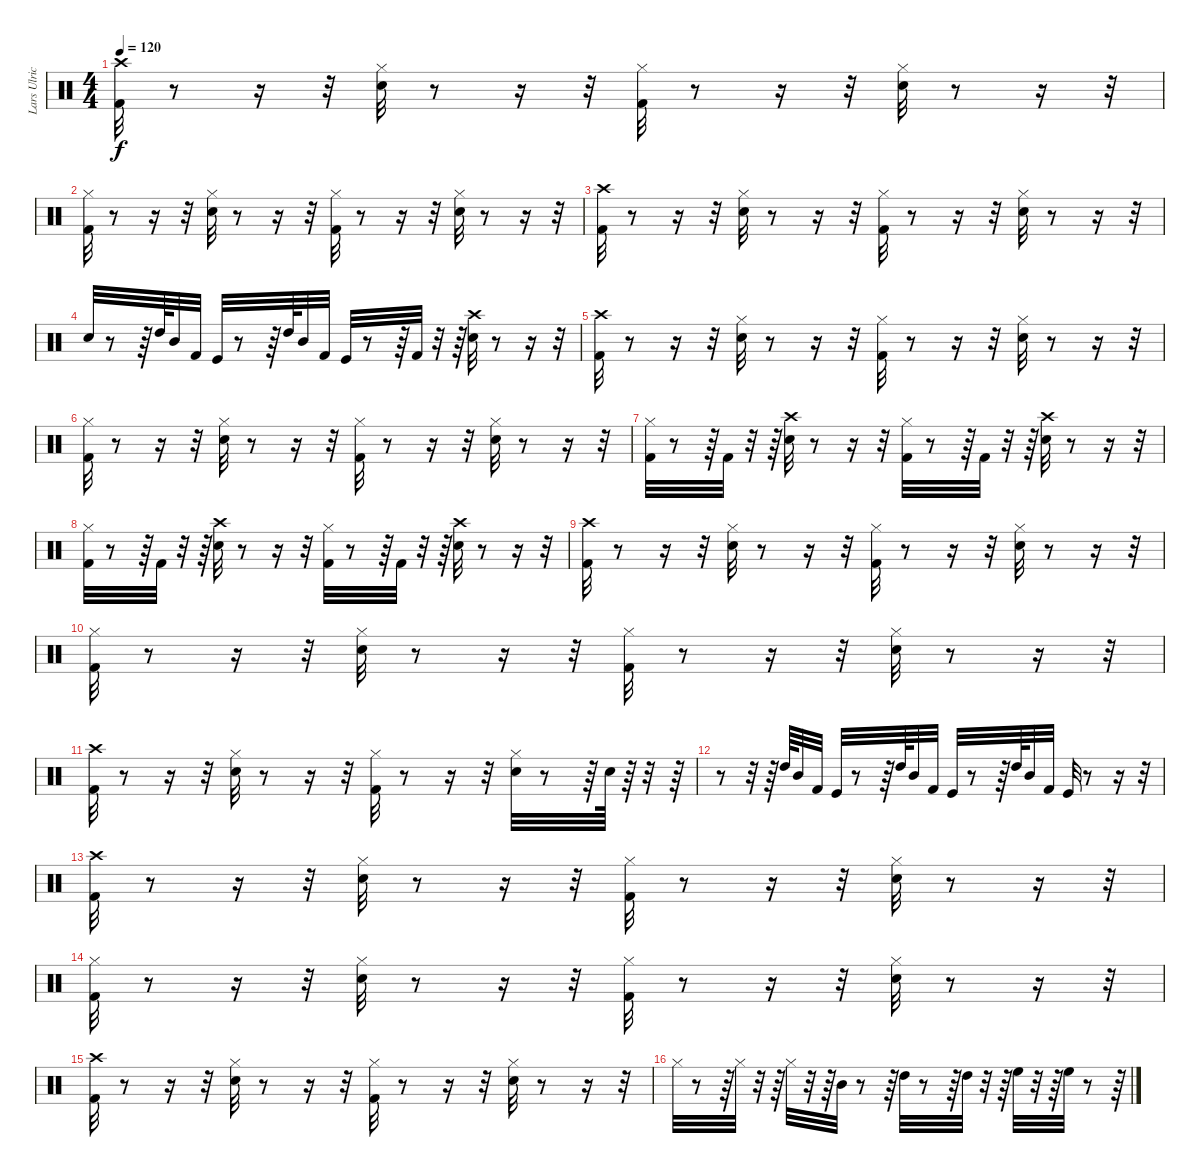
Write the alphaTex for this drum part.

\track ("Lars Ulrich" "Lars Ulric") {instrument percussion}
\staff {score}
\articulation defaults
\ts (4 4)
\tempo 120
\clef neutral
\ks c
("Kick (hit) 2" "Crash high (hit)").32{dy f} r.8 r.16 r.32 ("Snare (hit) 2" "Hi-Hat (closed)").32 r.8 r.16 r.32 ("Kick (hit) 2" "Hi-Hat (closed)").32 r.8 r.16 r.32 ("Snare (hit) 2" "Hi-Hat (closed)").32 r.8 r.16 r.32 |
("Kick (hit) 2" "Hi-Hat (closed)").32 r.8 r.16 r.32 ("Snare (hit) 2" "Hi-Hat (closed)").32 r.8 r.16 r.32 ("Kick (hit) 2" "Hi-Hat (closed)").32 r.8 r.16 r.32 ("Snare (hit) 2" "Hi-Hat (closed)").32 r.8 r.16 r.32 |
("Kick (hit) 2" "Crash high (hit)").32 r.8 r.16 r.32 ("Hi-Hat (closed)" "Snare (hit) 2").32 r.8 r.16 r.32 ("Hi-Hat (closed)" "Kick (hit) 2").32 r.8 r.16 r.32 ("Hi-Hat (closed)" "Snare (hit) 2").32 r.8 r.16 r.32 |
"Snare (hit) 2".32 r.8 r.64 "High Tom (hit)".64 "Mid Tom (hit)".32 "Kick (hit) 2".32 "Kick (hit)".32 r.8 r.64 "High Tom (hit)".64 "Mid Tom (hit)".32 "Kick (hit) 2".32 "Kick (hit)".32 r.8 r.64 "Kick (hit) 2".32 r.32 r.64 ("Crash high (hit)" "Snare (hit) 2").32 r.8 r.16 r.32 |
("Kick (hit) 2" "Crash high (hit)").32 r.8 r.16 r.32 ("Hi-Hat (closed)" "Snare (hit) 2").32 r.8 r.16 r.32 ("Hi-Hat (closed)" "Kick (hit) 2").32 r.8 r.16 r.32 ("Hi-Hat (closed)" "Snare (hit) 2").32 r.8 r.16 r.32 |
("Kick (hit) 2" "Hi-Hat (closed)").32 r.8 r.16 r.32 ("Snare (hit) 2" "Hi-Hat (closed)").32 r.8 r.16 r.32 ("Kick (hit) 2" "Hi-Hat (closed)").32 r.8 r.16 r.32 ("Snare (hit) 2" "Hi-Hat (closed)").32 r.8 r.16 r.32 |
("Hi-Hat (closed)" "Kick (hit) 2").32 r.8 r.64 "Kick (hit) 2".32 r.32 r.64 ("Crash high (hit)" "Snare (hit) 2").32 r.8 r.16 r.32 ("Hi-Hat (closed)" "Kick (hit) 2").32 r.8 r.64 "Kick (hit) 2".32 r.32 r.64 ("Crash high (hit)" "Snare (hit) 2").32 r.8 r.16 r.32 |
("Kick (hit) 2" "Hi-Hat (closed)").32 r.8 r.64 "Kick (hit) 2".32 r.32 r.64 ("Snare (hit) 2" "Crash high (hit)").32 r.8 r.16 r.32 ("Hi-Hat (closed)" "Kick (hit) 2").32 r.8 r.64 "Kick (hit) 2".32 r.32 r.64 ("Crash high (hit)" "Snare (hit) 2").32 r.8 r.16 r.32 |
("Kick (hit) 2" "Crash high (hit)").32 r.8 r.16 r.32 ("Hi-Hat (closed)" "Snare (hit) 2").32 r.8 r.16 r.32 ("Hi-Hat (closed)" "Kick (hit) 2").32 r.8 r.16 r.32 ("Hi-Hat (closed)" "Snare (hit) 2").32 r.8 r.16 r.32 |
("Kick (hit) 2" "Hi-Hat (closed)").32 r.8 r.16 r.32 ("Snare (hit) 2" "Hi-Hat (closed)").32 r.8 r.16 r.32 ("Kick (hit) 2" "Hi-Hat (closed)").32 r.8 r.16 r.32 ("Snare (hit) 2" "Hi-Hat (closed)").32 r.8 r.16 r.32 |
("Crash high (hit)" "Kick (hit) 2").32 r.8 r.16 r.32 ("Hi-Hat (closed)" "Snare (hit) 2").32 r.8 r.16 r.32 ("Kick (hit) 2" "Hi-Hat (closed)").32 r.8 r.16 r.32 ("Hi-Hat (closed)" "Snare (hit) 2").32 r.8 r.64 "Snare (hit) 2".64 r.64 r.32 r.64 |
r.8 r.32 r.64 "High Tom (hit)".64 "Mid Tom (hit)".32 "Kick (hit) 2".32 "Kick (hit)".32 r.8 r.64 "High Tom (hit)".64 "Mid Tom (hit)".32 "Kick (hit) 2".32 "Kick (hit)".32 r.8 r.64 "High Tom (hit)".64 "Mid Tom (hit)".32 "Kick (hit) 2".32 "Kick (hit)".32 r.8 r.16 r.32 |
("Kick (hit) 2" "Crash high (hit)").32 r.8 r.16 r.32 ("Snare (hit) 2" "Hi-Hat (closed)").32 r.8 r.16 r.32 ("Kick (hit) 2" "Hi-Hat (closed)").32 r.8 r.16 r.32 ("Snare (hit) 2" "Hi-Hat (closed)").32 r.8 r.16 r.32 |
("Kick (hit) 2" "Hi-Hat (closed)").32 r.8 r.16 r.32 ("Snare (hit) 2" "Hi-Hat (closed)").32 r.8 r.16 r.32 ("Kick (hit) 2" "Hi-Hat (closed)").32 r.8 r.16 r.32 ("Snare (hit) 2" "Hi-Hat (closed)").32 r.8 r.16 r.32 |
("Kick (hit) 2" "Crash high (hit)").32 r.8 r.16 r.32 ("Hi-Hat (closed)" "Snare (hit) 2").32 r.8 r.16 r.32 ("Hi-Hat (closed)" "Kick (hit) 2").32 r.8 r.16 r.32 ("Hi-Hat (closed)" "Snare (hit) 2").32 r.8 r.16 r.32 |
"Hi-Hat (closed)".32 r.8 r.64 "Hi-Hat (closed)".32 r.32 r.64 "Hi-Hat (closed)".32 r.32 r.64 "Mid Tom (hit)".32 r.8 r.64 "High Tom (hit)".32 r.8 r.64 "High Tom (hit)".32 r.32 r.64 "High Floor Tom (hit)".32 r.32 r.64 "High Floor Tom (hit)".32 r.8 r.64
